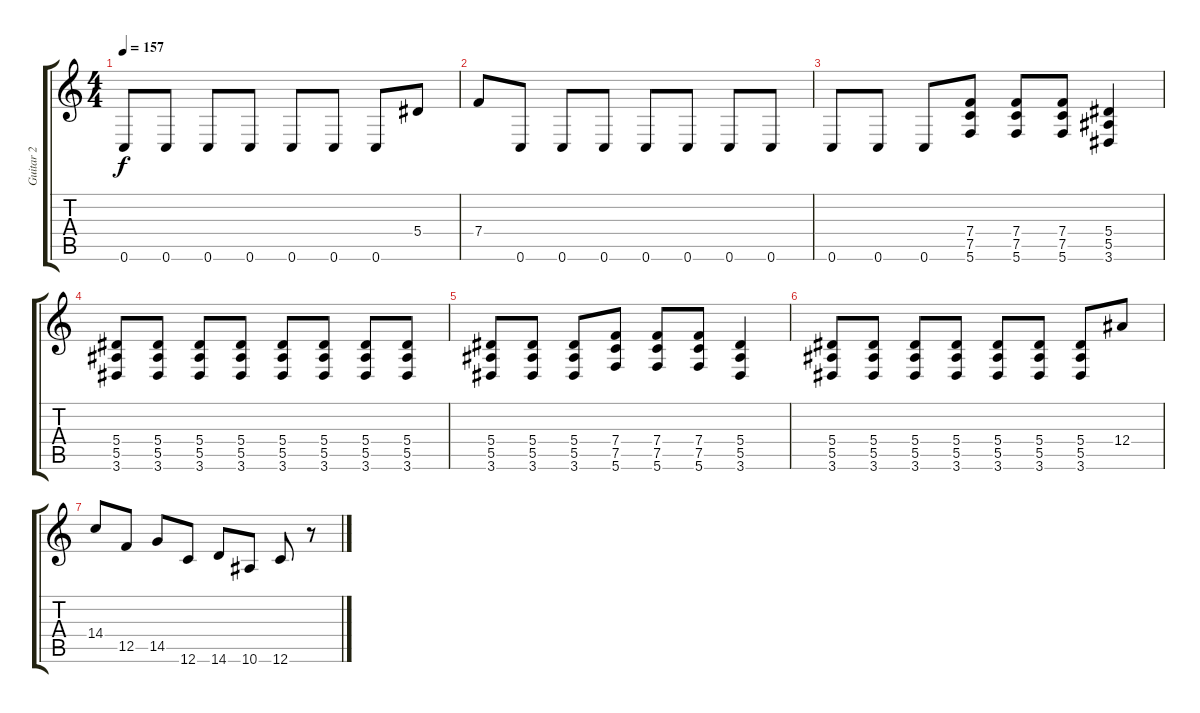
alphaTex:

\track ("Guitar 2" "Guitar 2") {instrument distortionguitar}
\staff {score tabs}
\tuning (C4 G3 Eb3 Bb2 F2 C2) {hide}
\ts (4 4)
\tempo 157
\clef g2
\ks c
0.6.8{dy f} 0.6.8 0.6.8 0.6.8 0.6.8 0.6.8 0.6.8 5.4.8 |
7.4.8 0.6.8 0.6.8 0.6.8 0.6.8 0.6.8 0.6.8 0.6.8 |
0.6.8 0.6.8 0.6.8 (7.4 7.5 5.6).8 (7.4 7.5 5.6).8 (7.4 7.5 5.6).8 (5.4 5.5 3.6).4 |
(5.4 5.5 3.6).8 (5.4 5.5 3.6).8 (5.4 5.5 3.6).8 (5.4 5.5 3.6).8 (5.4 5.5 3.6).8 (5.4 5.5 3.6).8 (5.4 5.5 3.6).8 (5.4 5.5 3.6).8 |
(5.4 5.5 3.6).8 (5.4 5.5 3.6).8 (5.4 5.5 3.6).8 (7.4 7.5 5.6).8 (7.4 7.5 5.6).8 (7.4 7.5 5.6).8 (5.4 5.5 3.6).4 |
(5.4 5.5 3.6).8 (5.4 5.5 3.6).8 (5.4 5.5 3.6).8 (5.4 5.5 3.6).8 (5.4 5.5 3.6).8 (5.4 5.5 3.6).8 (5.4 5.5 3.6).8 12.4.8 |
14.4.8 12.5.8 14.5.8 12.6.8 14.6.8 10.6.8 12.6.8 r.8
